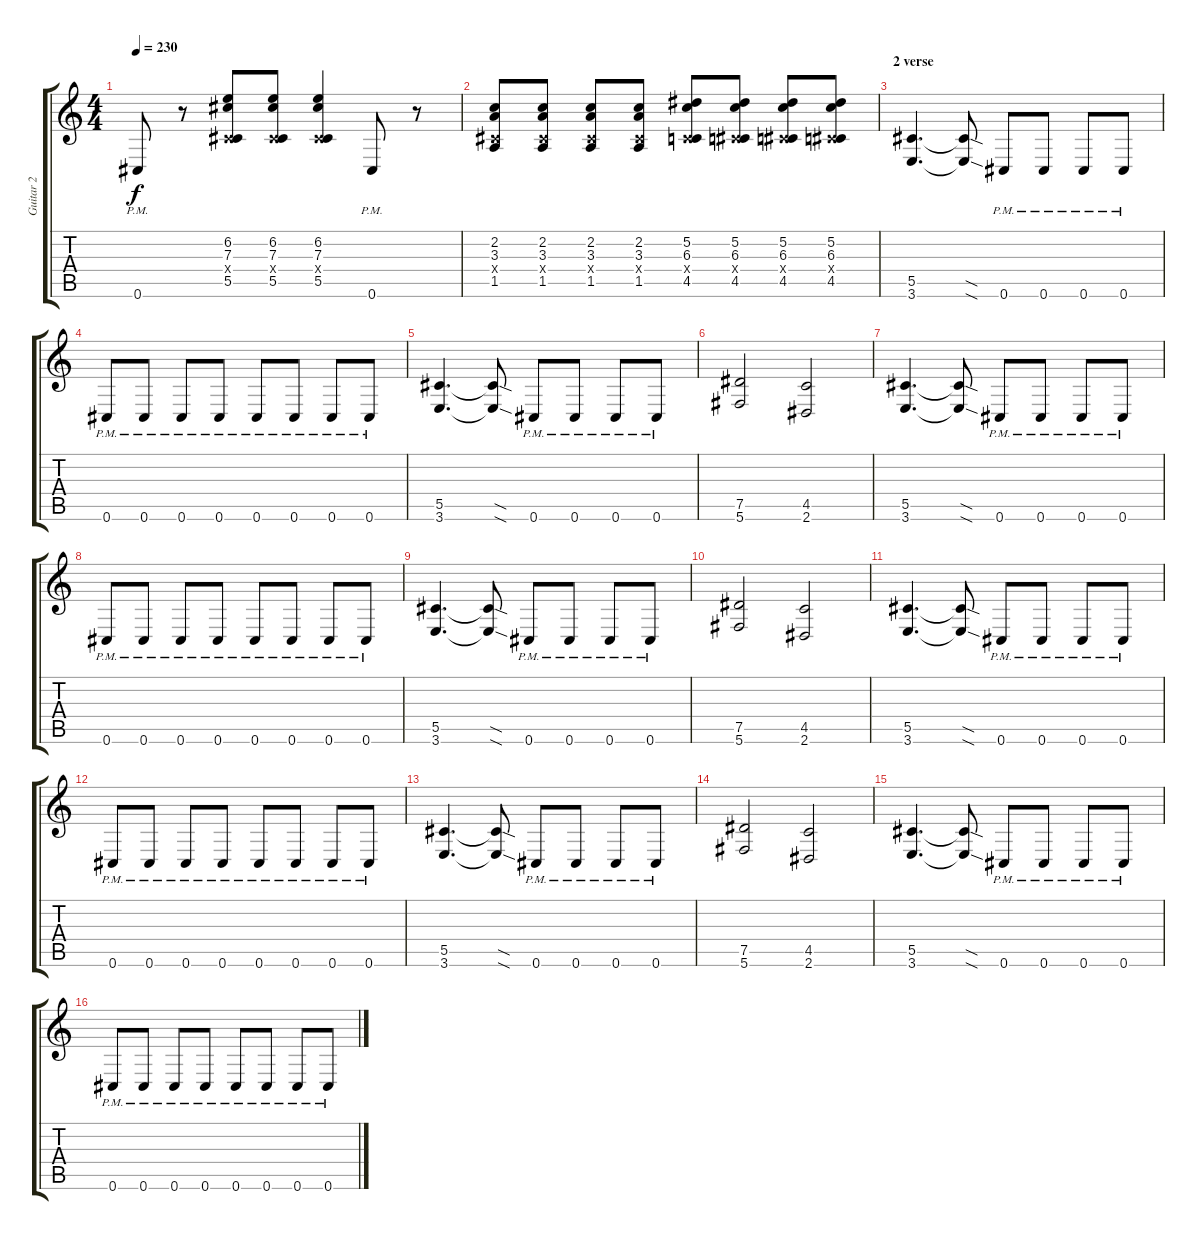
\track ("Guitar 2" "Guitar 2") {instrument distortionguitar}
\staff {score tabs}
\tuning (Eb4 Bb3 Gb3 Db3 Ab2 Db2) {hide}
\ts (4 4)
\tempo 230
\clef g2
\ks c
0.6{pm}.8{dy f} r.8 (6.2 7.3 0.4{x} 5.5).8 (6.2 7.3 0.4{x} 5.5).8 (6.2 7.3 0.4{x} 5.5).4 0.6{pm}.8 r.8 |
(2.2 3.3 0.4{x} 1.5).8 (2.2 3.3 0.4{x} 1.5).8 (2.2 3.3 0.4{x} 1.5).8 (2.2 3.3 0.4{x} 1.5).8 (5.2 6.3 0.4{x} 4.5).8 (5.2 6.3 0.4{x} 4.5).8 (5.2 6.3 0.4{x} 4.5).8 (5.2 6.3 0.4{x} 4.5).8 |
\section ("" "2 verse")
(5.5 3.6).4{d volume 13 instrument overdrivenguitar} (5.5{sod t} 3.6{sod t}).8 0.6{pm}.8 0.6{pm}.8 0.6{pm}.8 0.6{pm}.8 |
0.6{pm}.8 0.6{pm}.8 0.6{pm}.8 0.6{pm}.8 0.6{pm}.8 0.6{pm}.8 0.6{pm}.8 0.6{pm}.8 |
(5.5 3.6).4{d} (5.5{sod t} 3.6{sod t}).8 0.6{pm}.8 0.6{pm}.8 0.6{pm}.8 0.6{pm}.8 |
(7.5 5.6).2 (4.5 2.6).2 |
(5.5 3.6).4{d} (5.5{sod t} 3.6{sod t}).8 0.6{pm}.8 0.6{pm}.8 0.6{pm}.8 0.6{pm}.8 |
0.6{pm}.8 0.6{pm}.8 0.6{pm}.8 0.6{pm}.8 0.6{pm}.8 0.6{pm}.8 0.6{pm}.8 0.6{pm}.8 |
(5.5 3.6).4{d} (5.5{sod t} 3.6{sod t}).8 0.6{pm}.8 0.6{pm}.8 0.6{pm}.8 0.6{pm}.8 |
(7.5 5.6).2 (4.5 2.6).2 |
(5.5 3.6).4{d} (5.5{sod t} 3.6{sod t}).8 0.6{pm}.8 0.6{pm}.8 0.6{pm}.8 0.6{pm}.8 |
0.6{pm}.8 0.6{pm}.8 0.6{pm}.8 0.6{pm}.8 0.6{pm}.8 0.6{pm}.8 0.6{pm}.8 0.6{pm}.8 |
(5.5 3.6).4{d} (5.5{sod t} 3.6{sod t}).8 0.6{pm}.8 0.6{pm}.8 0.6{pm}.8 0.6{pm}.8 |
(7.5 5.6).2 (4.5 2.6).2 |
(5.5 3.6).4{d} (5.5{sod t} 3.6{sod t}).8 0.6{pm}.8 0.6{pm}.8 0.6{pm}.8 0.6{pm}.8 |
0.6{pm}.8 0.6{pm}.8 0.6{pm}.8 0.6{pm}.8 0.6{pm}.8 0.6{pm}.8 0.6{pm}.8 0.6{pm}.8
